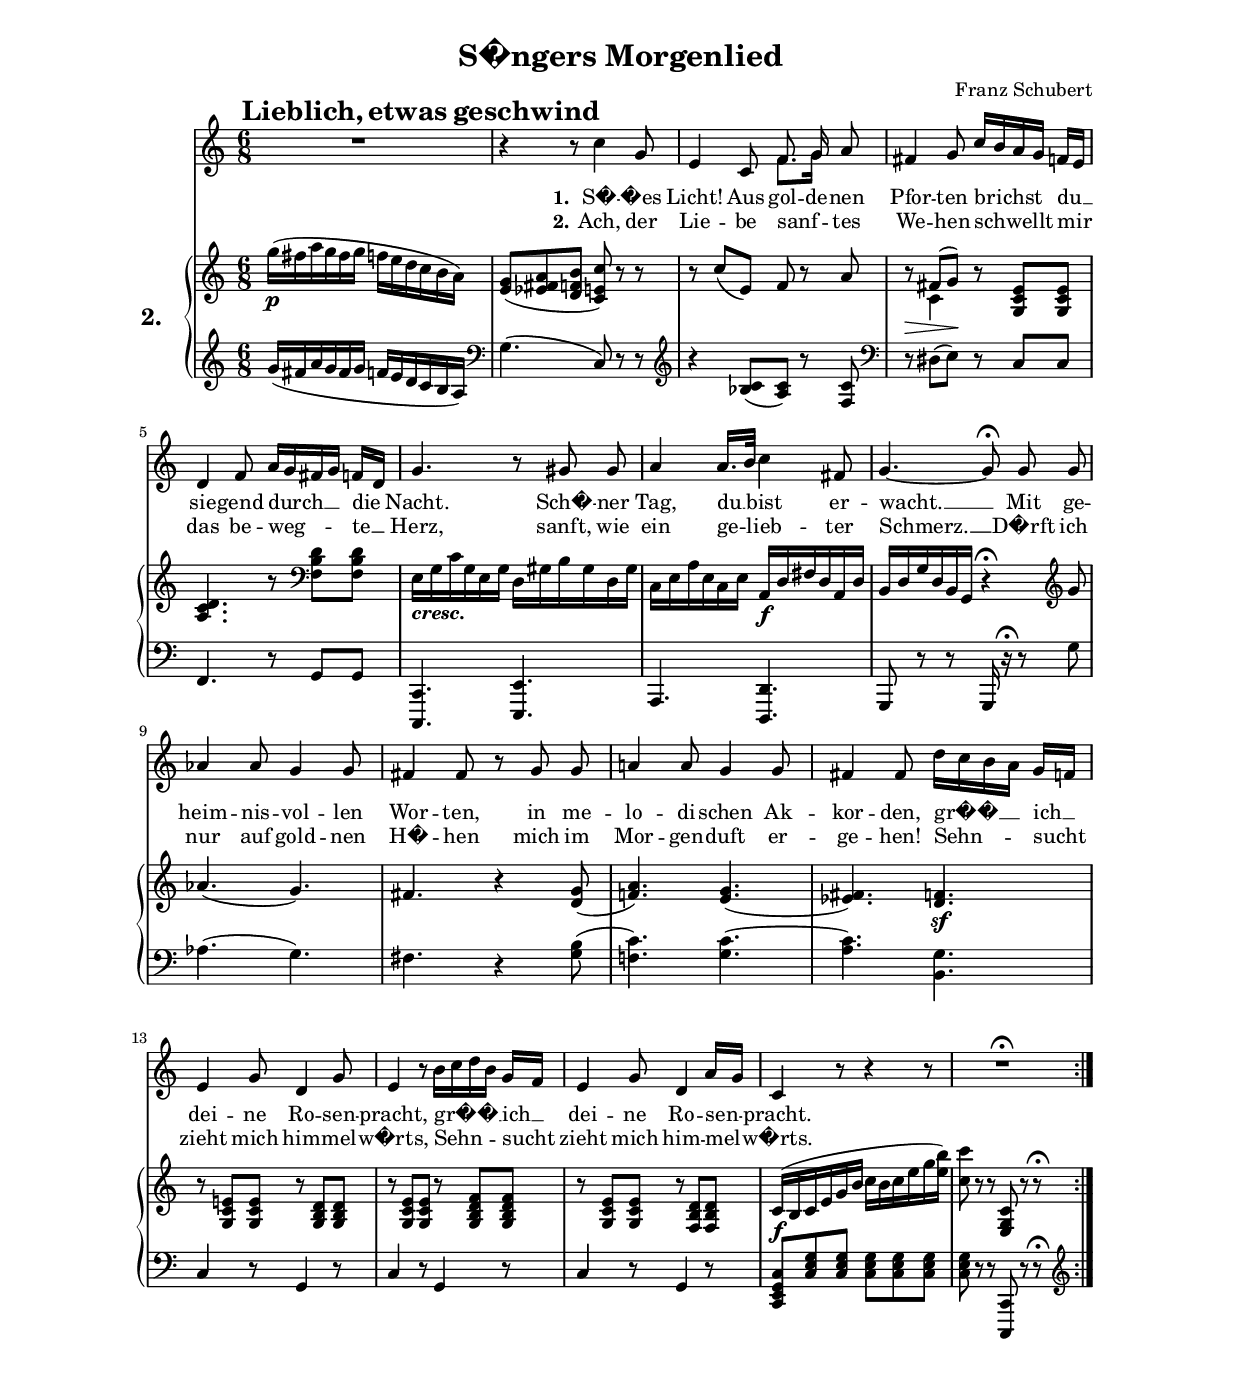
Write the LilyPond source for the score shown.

\header {
    title = "S�ngers Morgenlied"
    composer = "Franz Schubert"
    date = "27. Februar 1815"
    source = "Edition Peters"
    editor = "Paul Losse"
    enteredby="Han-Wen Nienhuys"
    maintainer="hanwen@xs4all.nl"

    texidoc = "The source is a rather tightly set Peters in Edition is
    a heavy font. The Peters edition (4622c) was `herausgegeben' by
    Paul Losse, whose name also appears on a 1956 edition of some
    other music. Strictly speaking, his edititorial enhancements will
    not be in the PD - but I am assuming there are no notable ones in
    this small piece.

    The original compresses the entire music onto a single page, in 4
    systems.  Lily does so too if you tune down spacing-increment, but
    chooses line breaks differently.

    Further manual tweaks: the slur in measure 12 has been flattened
manually. The beam in measure 3, left-hand, technically is wrong, but
has been added following the original. The crescendo in measure 4 has
been lowered

"

}

\version "2.3.4"
manuscriptBreak = { \break }



#(set-global-staff-size (/ (* 5.8 72.27) 25.4))

\bookpaper  {
%#(set-global-staff-size (* 5.8 mm))
    linewidth = #(* mm 160)
    indent = 8\mm
    interscoreline = 2.\mm
    }

modernAccidentals = {
  \set Staff.extraNatural =  ##f
  \set Staff.autoAccidentals =  #'(Staff (same-octave . 1) (any-octave . 0))
  \set Staff.autoCautionaries =  #'()  
}


melody =    \relative c'' \repeat volta 2 \context Voice = singer {
    \time 6/8
    \autoBeamOff
    s1*0^\markup { \bold \large\bigger\bigger { \hspace #-3.0 Lieblich, etwas geschwind } }
  R2.
  r4 r8 c4 g8 |
  e4 c8
    <<
	\new Voice { \stemUp f8. g16 }
	{ \stemDown f8.[ g16] } >> \stemBoth a8 |
  fis4  g8 c16[ b a g] f[ e] |
  d4 f8 a16[ g fis g] f[ d] |
  g4. r8 gis gis |
  a4 a16.[ b32] c4 fis,8 |
  g4.~ g8-\fermata g8 g |
  as4 as8 g4 g8 |
  fis4 fis8 r8 g g  |
  a!4 a8 g4 g8 |
  fis4 fis8 d'16[ c b a] g[ f] |
  e4 g8 d4 g8 e4 r8 b'16[ c d b] g[ f] |
  e4 g8 d4 a'16[ g] |
  c,4 r8 r4 r8 |

    % TODO : make \fermata work. 
  R2.^\fermataMarkup 
}


ignoreMelisma =	\set ignoreMelismata = ##t
ignoreMelismaOff = \unset ignoreMelismata 


firstVerse = \lyrics {
    \set stanza = "1."
    
    S� -- �es Licht! Aus
    \ignoreMelisma
    gol --
    \ignoreMelismaOff

    de -- nen  Pfor -- ten brichst du __ \manuscriptBreak | 
    sie -- gend durch __ die Nacht. Sch� -- ner Tag, du __ bist er -- wacht. __ Mit ge -- |
    \manuscriptBreak
    heim -- nis -- vol -- len Wor -- ten, in me -- lo -- di -- schen Ak -- kor -- den, gr�� __ ich __ \manuscriptBreak |
    dei -- ne Ro -- sen -- pracht, gr�� __ ich __ dei -- ne Ro -- sen -- pracht. 
    }

secondVerse = \lyrics {
    \set stanza = "2."
    Ach, der Lie -- be sanf
    -- tes We -- hen schwellt mir |
    das be -- weg -- te __ Herz, sanft, wie ein ge -- lieb -- ter Schmerz. __ D�rft ich | 
    nur auf gold -- nen H� -- hen mich im Mor -- gen -- duft er -- ge -- hen! Sehn -- sucht |
    zieht mich him -- mel -- w�rts, Sehn -- sucht zieht mich him -- mel -- w�rts.
    }

pianoRH =  \relative c''' \repeat volta 2 {
    #(set-accidental-style 'modern)
    g16(_\p fis a g fis g f e d c b a ) | 
    <g e>8( <es fis a> <d f b> <c e c'>) r8 r | 
    r8 c'( e,) f r a |
    \once \override DynamicLineSpanner   #'padding =#3
    r8_\> << { s8 s8-\! }  << { fis( g)
			    } \\ { c,4 } >> >> r8 <e c g> <e c g> |
    <d c a>4. r8 \clef bass  <d b f> <d b f> |
    e,16_" "_\markup { \bold\italic cresc. } g c g e g d gis b gis d gis |
    c, e a e c e a,-\f d fis d a d |
    b d g  d b g r4\fermata \clef treble g''8 |
    as4.( g 4.) | fis4. r4 <d g>8 ( |
    <f a>4.) <e g>4.( <es fis> ) <d f>\sf |
    r8 <e c g> <e c g> r <d b g > <d b g> |
    r <e c g> <e c g> r <f d b g> <f d b g> |
    r <e c g> <e c g> r <d b f> <d b f> |
    c16(_\f b c e g b c b c e g <e b'>) |
    <c c'>8 r r <c, g e>8 r r\fermata |  
}

pianoLH =  \relative c'' \repeat volta 2 {
    #(set-accidental-style 'modern)
    g16( fis a g fis g f e d c b a) | 
    \clef bass g4.( c,8) r r
    \clef treble r4 <bes' c>8([ <a c>)] r <f c'> |
    \clef bass r8 dis( e) r c c |
    f,4. r8 g g |
    <c, c,>4. <e e,>4. |
    a,4. <d d,>4. |
    g,8 r r g16 r16\fermata r8 g''8 |
    as4.( g ) |
    fis r4 <g b>8( |
    <f c'>4.)

    \once \override Slur  #'height-limit = #1.0

    <g c>4.( | <a c>4.) <g b,> |
    c,4 r8 g4 r8 |
    c4 r8 g4 r8 |
    c4 r8 g4 r8 |
    <c g e c>8 <c e g> <c e g>     <c e g> <c e g> <c e g> |
    <c e g> r r <c, c,>8 r r\fermata \clef treble
    }
\book {
  \score {
    << \time 6/8
     \new Staff <<
	 \context Staff #(set-accidental-style 'modern)
	 \melody >>
	 \lyricsto "singer" \new Lyrics \firstVerse
	 \lyricsto "singer" \new Lyrics \secondVerse
     \new PianoStaff << 
	 \set PianoStaff.instrument = \markup {
	     \bold
	     \bigger\bigger\bigger\bigger \huge "2.  " }
	 \new Staff \pianoRH
	 \new Staff \pianoLH
	>> 
    >>

    \paper {
	\context {
	    \Lyrics
	    minimumVerticalExtent = #'(-1.0 . 0)
	}
	\context {
	    \Score
	    \override Beam #'thickness = #0.55
	    \override SpacingSpanner #'spacing-increment = #1.0
	    \override Slur #'height-limit = #1.5
	}
	\context {
	    \PianoStaff
	    \override VerticalAlignment #'forced-distance = #10
	}
	\context {
	    \Staff
	    minimumVerticalExtent = #'(-3. . 6)
	}
	inputencoding = "latin1"
    }
    \midi {
	\tempo 4 = 70
	}
}
}
